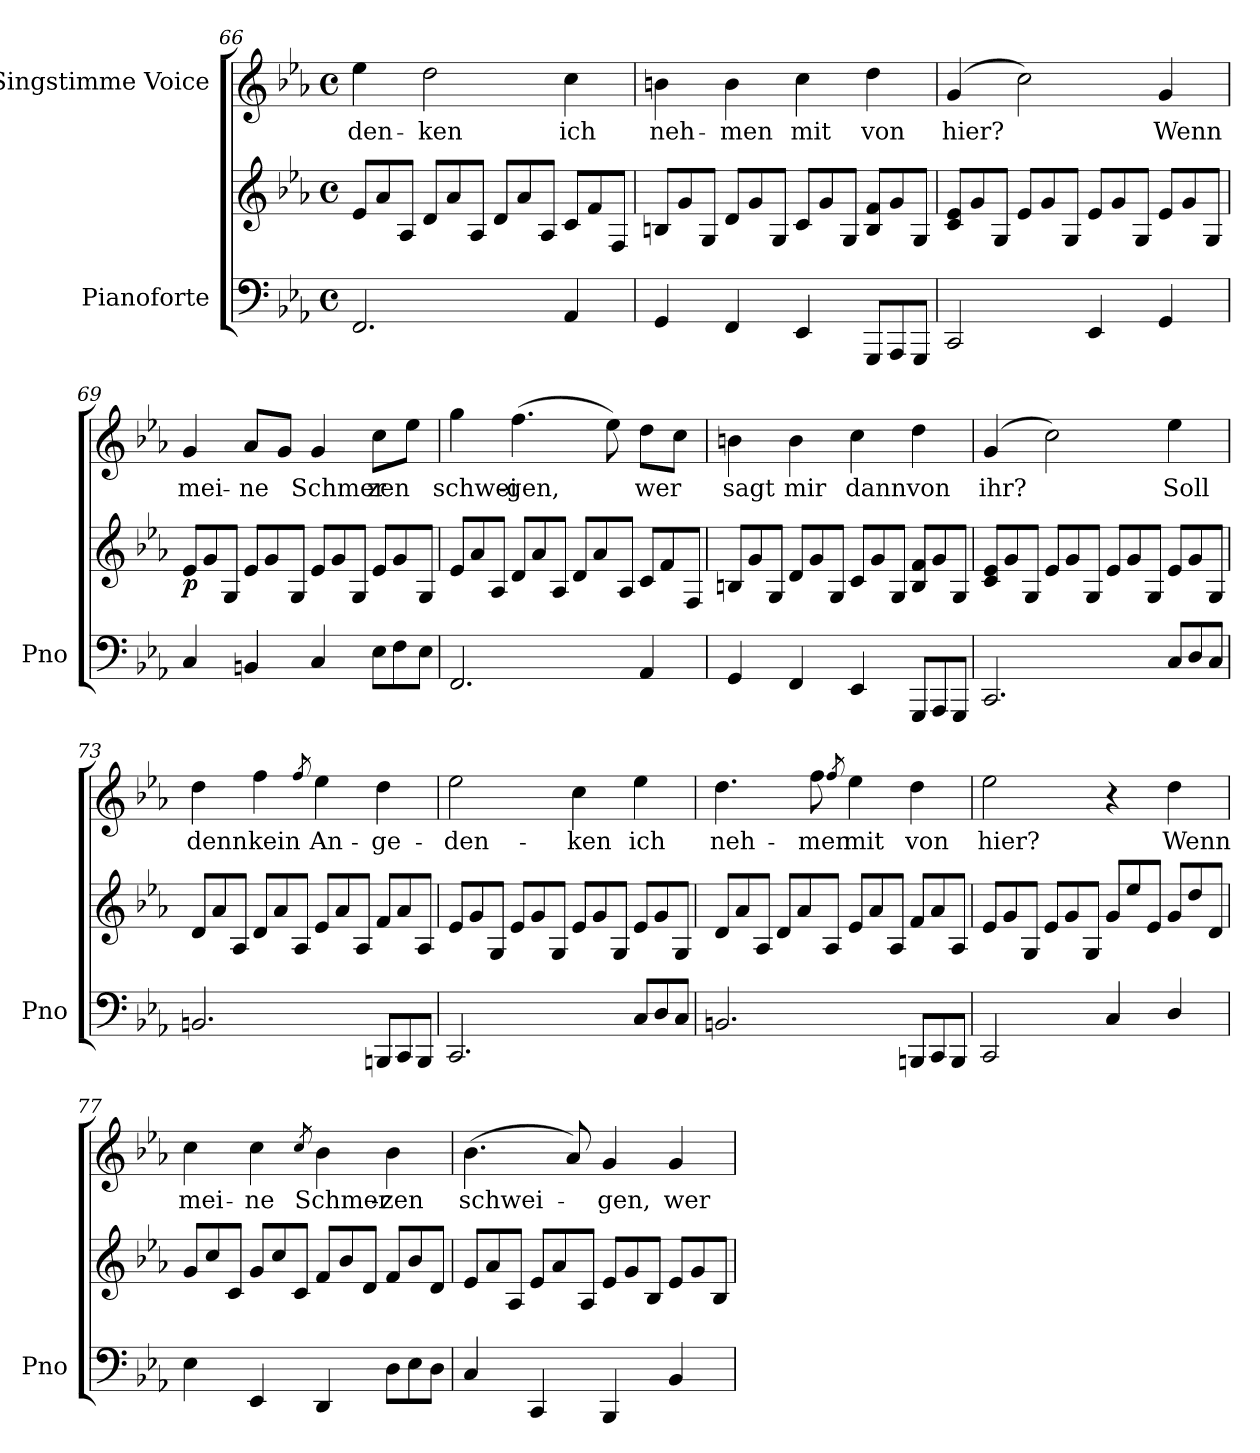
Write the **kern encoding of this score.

**kern	**kern	**dynam	**kern	**text
*part2	*part2	*part2	*part1	*part1
*staff3	*staff2	*staff2/3	*staff1	*staff1
*I"Pianoforte	*	*	*I"Singstimme Voice	*
*I'Pno	*	*	*	*
*clefF4	*clefG2	*	*clefG2	*
*k[b-e-a-]	*k[b-e-a-]	*	*k[b-e-a-]	*
*M4/4	*M4/4	*	*M4/4	*
*met(c)	*met(c)	*	*met(c)	*
*	*Xtuplet	*	*	*
=66	=66	=66	=66	=66
2.FF/	12e-/L	.	4ee-\	-den-
.	12a-/	.	.	.
.	12A-/J	.	.	.
.	12d/L	.	2dd\	-ken
.	12a-/	.	.	.
.	12A-/J	.	.	.
.	12d/L	.	.	.
.	12a-/	.	.	.
.	12A-/J	.	.	.
4AA-/	12c/L	.	4cc\	ich
.	12f/	.	.	.
.	12F/J	.	.	.
=67	=67	=67	=67	=67
4GG/	12Bn/L	.	4bn\	neh-
.	12g/	.	.	.
.	12G/J	.	.	.
4FF/	12d/L	.	4b\	-men
.	12g/	.	.	.
.	12G/J	.	.	.
4EE-/	12c/L	.	4cc\	mit
.	12g/	.	.	.
.	12G/J	.	.	.
*Xtuplet	*	*	*	*
12GGG/L	12B/ 12f/L	.	4dd\	von
12AAA-/	12g/	.	.	.
12GGG/J	12G/J	.	.	.
=68	=68	=68	=68	=68
2CC/	12c/ 12e-/L	.	(4g/	hier?
.	12g/	.	.	.
.	12G/J	.	.	.
.	12e-/L	.	2cc\)	.
.	12g/	.	.	.
.	12G/J	.	.	.
4EE-/	12e-/L	.	.	.
.	12g/	.	.	.
.	12G/J	.	.	.
4GG/	12e-/L	.	4g/	Wenn
.	12g/	.	.	.
.	12G/J	.	.	.
=69	=69	=69	=69	=69
!	!	!LO:DY:b	!	!
4C/	12e-/L	p	4g/	mei-
.	12g/	.	.	.
.	12G/J	.	.	.
4BBn/	12e-/L	.	8a-/L	-ne
.	12g/	.	.	.
.	.	.	8g/J	.
.	12G/J	.	.	.
4C/	12e-/L	.	4g/	Schmer
.	12g/	.	.	.
.	12G/J	.	.	.
12E-\L	12e-/L	.	8cc\L	-zen
12F\	12g/	.	.	.
.	.	.	8ee-\J	.
12E-\J	12G/J	.	.	.
=70	=70	=70	=70	=70
2.FF/	12e-/L	.	4gg\	schwei-
.	12a-/	.	.	.
.	12A-/J	.	.	.
.	12d/L	.	(4.ff\	-gen,
.	12a-/	.	.	.
.	12A-/J	.	.	.
.	12d/L	.	.	.
.	12a-/	.	.	.
.	.	.	8ee-\)	.
.	12A-/J	.	.	.
4AA-/	12c/L	.	8dd\L	wer
.	12f/	.	.	.
.	.	.	8cc\J	.
.	12F/J	.	.	.
=71	=71	=71	=71	=71
4GG/	12Bn/L	.	4bn\	sagt
.	12g/	.	.	.
.	12G/J	.	.	.
4FF/	12d/L	.	4b\	mir
.	12g/	.	.	.
.	12G/J	.	.	.
4EE-/	12c/L	.	4cc\	dann
.	12g/	.	.	.
.	12G/J	.	.	.
12GGG/L	12B/ 12f/L	.	4dd\	von
12AAA-/	12g/	.	.	.
12GGG/J	12G/J	.	.	.
=72	=72	=72	=72	=72
2.CC/	12c/ 12e-/L	.	(4g/	ihr?
.	12g/	.	.	.
.	12G/J	.	.	.
.	12e-/L	.	2cc\)	.
.	12g/	.	.	.
.	12G/J	.	.	.
.	12e-/L	.	.	.
.	12g/	.	.	.
.	12G/J	.	.	.
12C/L	12e-/L	.	4ee-\	Soll
12D/	12g/	.	.	.
12C/J	12G/J	.	.	.
=73	=73	=73	=73	=73
2.BBn/	12d/L	.	4dd\	denn
.	12a-/	.	.	.
.	12A-/J	.	.	.
.	12d/L	.	4ff\	kein
.	12a-/	.	.	.
.	12A-/J	.	.	.
.	.	.	8qff/	.
.	12e-/L	.	4ee-\	An-
.	12a-/	.	.	.
.	12A-/J	.	.	.
12BBBn/L	12f/L	.	4dd\	-ge-
12CC/	12a-/	.	.	.
12BBB/J	12A-/J	.	.	.
=74	=74	=74	=74	=74
2.CC/	12e-/L	.	2ee-\	-den-
.	12g/	.	.	.
.	12G/J	.	.	.
.	12e-/L	.	.	.
.	12g/	.	.	.
.	12G/J	.	.	.
.	12e-/L	.	4cc\	-ken
.	12g/	.	.	.
.	12G/J	.	.	.
12C/L	12e-/L	.	4ee-\	ich
12D/	12g/	.	.	.
12C/J	12G/J	.	.	.
=75	=75	=75	=75	=75
2.BBn/	12d/L	.	4.dd\	neh-
.	12a-/	.	.	.
.	12A-/J	.	.	.
.	12d/L	.	.	.
.	12a-/	.	.	.
.	.	.	8ff\	-men
.	12A-/J	.	.	.
.	.	.	8qff/	.
.	12e-/L	.	4ee-\	mit
.	12a-/	.	.	.
.	12A-/J	.	.	.
12BBBn/L	12f/L	.	4dd\	von
12CC/	12a-/	.	.	.
12BBB/J	12A-/J	.	.	.
=76	=76	=76	=76	=76
2CC/	12e-/L	.	2ee-\	hier?
.	12g/	.	.	.
.	12G/J	.	.	.
.	12e-/L	.	.	.
.	12g/	.	.	.
.	12G/J	.	.	.
4C/	12g/L	.	4r	.
.	12ee-/	.	.	.
.	12e-/J	.	.	.
4D/	12g/L	.	4dd\	Wenn
.	12dd/	.	.	.
.	12d/J	.	.	.
=77	=77	=77	=77	=77
4E-\	12g/L	.	4cc\	mei-
.	12cc/	.	.	.
.	12c/J	.	.	.
4EE-/	12g/L	.	4cc\	-ne
.	12cc/	.	.	.
.	12c/J	.	.	.
.	.	.	8qcc/	.
4DD/	12f/L	.	4b-\	Schmer-
.	12b-/	.	.	.
.	12d/J	.	.	.
12D\L	12f/L	.	4b-\	-zen
12E-\	12b-/	.	.	.
12D\J	12d/J	.	.	.
=78	=78	=78	=78	=78
4C/	12e-/L	.	(4.b-\	schwei-
.	12a-/	.	.	.
.	12A-/J	.	.	.
4CC/	12e-/L	.	.	.
.	12a-/	.	.	.
.	.	.	8a-/)	.
.	12A-/J	.	.	.
4BBB-/	12e-/L	.	4g/	-gen,
.	12g/	.	.	.
.	12B-/J	.	.	.
4BB-/	12e-/L	.	4g/	wer
.	12g/	.	.	.
.	12B-/J	.	.	.
=	=	=	=	=
*-	*-	*-	*-	*-
